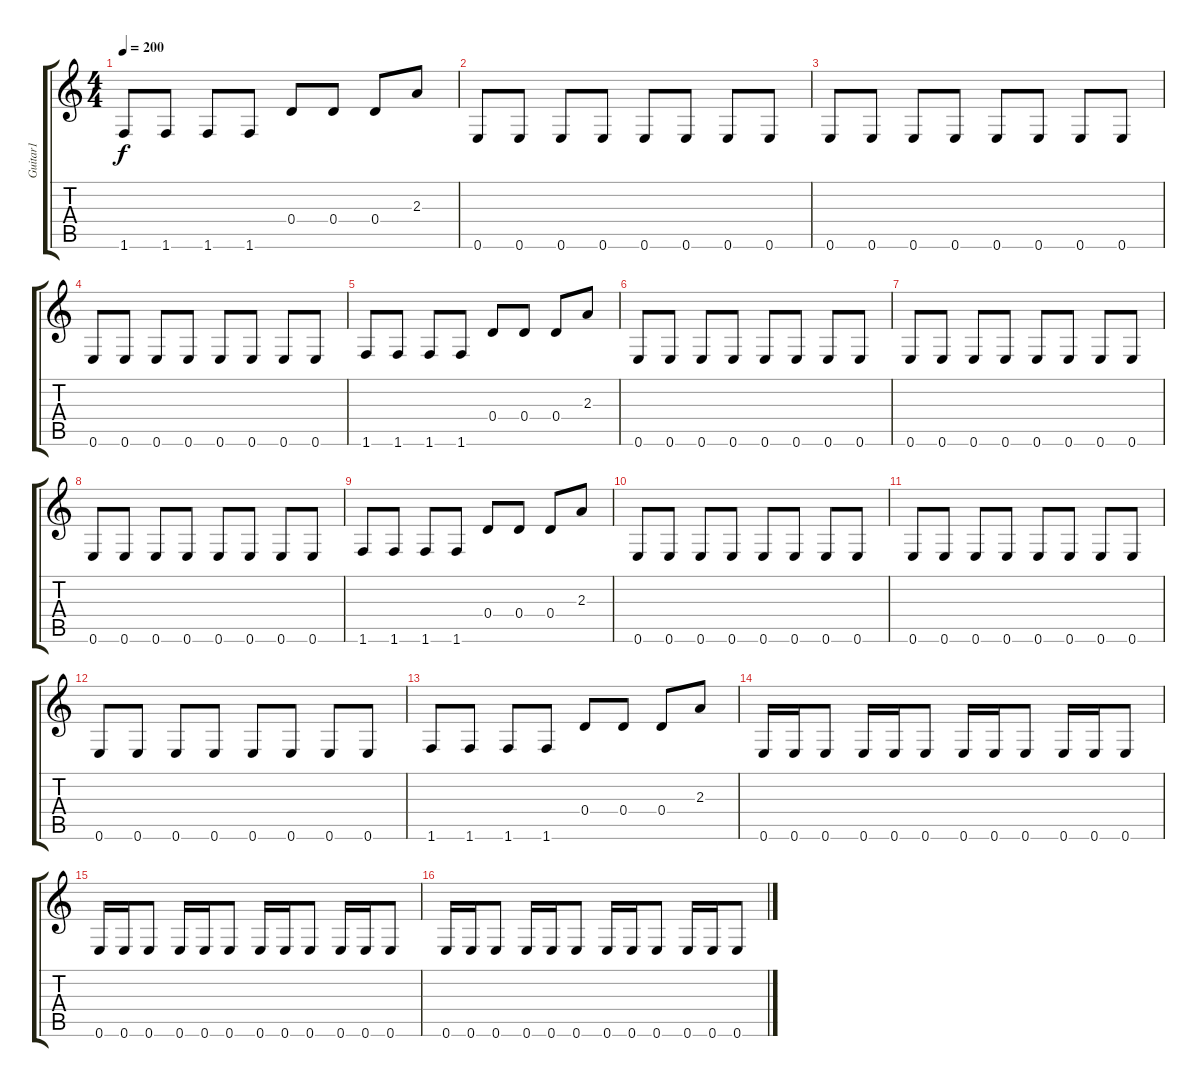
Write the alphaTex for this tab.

\track ("Guitar1" "Guitar1") {instrument distortionguitar}
\staff {score tabs}
\tuning (E4 B3 G3 D3 A2 E2) {hide}
\ts (4 4)
\tempo 200
\clef g2
\ks c
1.6.8{dy f} 1.6.8 1.6.8 1.6.8 0.4.8 0.4.8 0.4.8 2.3.8 |
0.6.8 0.6.8 0.6.8 0.6.8 0.6.8 0.6.8 0.6.8 0.6.8 |
0.6.8 0.6.8 0.6.8 0.6.8 0.6.8 0.6.8 0.6.8 0.6.8 |
0.6.8 0.6.8 0.6.8 0.6.8 0.6.8 0.6.8 0.6.8 0.6.8 |
1.6.8 1.6.8 1.6.8 1.6.8 0.4.8 0.4.8 0.4.8 2.3.8 |
0.6.8 0.6.8 0.6.8 0.6.8 0.6.8 0.6.8 0.6.8 0.6.8 |
0.6.8 0.6.8 0.6.8 0.6.8 0.6.8 0.6.8 0.6.8 0.6.8 |
0.6.8 0.6.8 0.6.8 0.6.8 0.6.8 0.6.8 0.6.8 0.6.8 |
1.6.8 1.6.8 1.6.8 1.6.8 0.4.8 0.4.8 0.4.8 2.3.8 |
0.6.8 0.6.8 0.6.8 0.6.8 0.6.8 0.6.8 0.6.8 0.6.8 |
0.6.8 0.6.8 0.6.8 0.6.8 0.6.8 0.6.8 0.6.8 0.6.8 |
0.6.8{volume 8} 0.6.8 0.6.8 0.6.8 0.6.8 0.6.8 0.6.8 0.6.8 |
1.6.8 1.6.8 1.6.8 1.6.8 0.4.8 0.4.8 0.4.8 2.3.8 |
0.6.16 0.6.16 0.6.8 0.6.16 0.6.16 0.6.8 0.6.16 0.6.16 0.6.8 0.6.16 0.6.16 0.6.8 |
0.6.16 0.6.16 0.6.8 0.6.16 0.6.16 0.6.8 0.6.16 0.6.16 0.6.8 0.6.16 0.6.16 0.6.8 |
0.6.16{volume 0} 0.6.16 0.6.8 0.6.16 0.6.16 0.6.8 0.6.16 0.6.16 0.6.8 0.6.16 0.6.16 0.6.8
